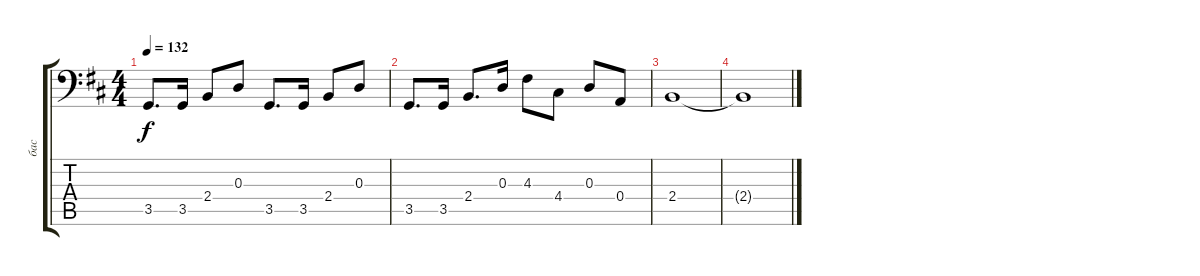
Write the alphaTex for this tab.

\track ("бас" "бас") {instrument electricbasspick}
\staff {score tabs}
\tuning (C3 G2 D2 A1 E1 B0) {hide}
\ts (4 4)
\tempo 132
\clef f4
\ks d
3.5.8{d dy f} 3.5.16 2.4.8 0.3.8 3.5.8{d} 3.5.16 2.4.8 0.3.8 |
3.5.8{d} 3.5.16 2.4.8{d} 0.3.16 4.3.8 4.4.8 0.3.8 0.4.8 |
2.4.1 |
2.4{t}.1
